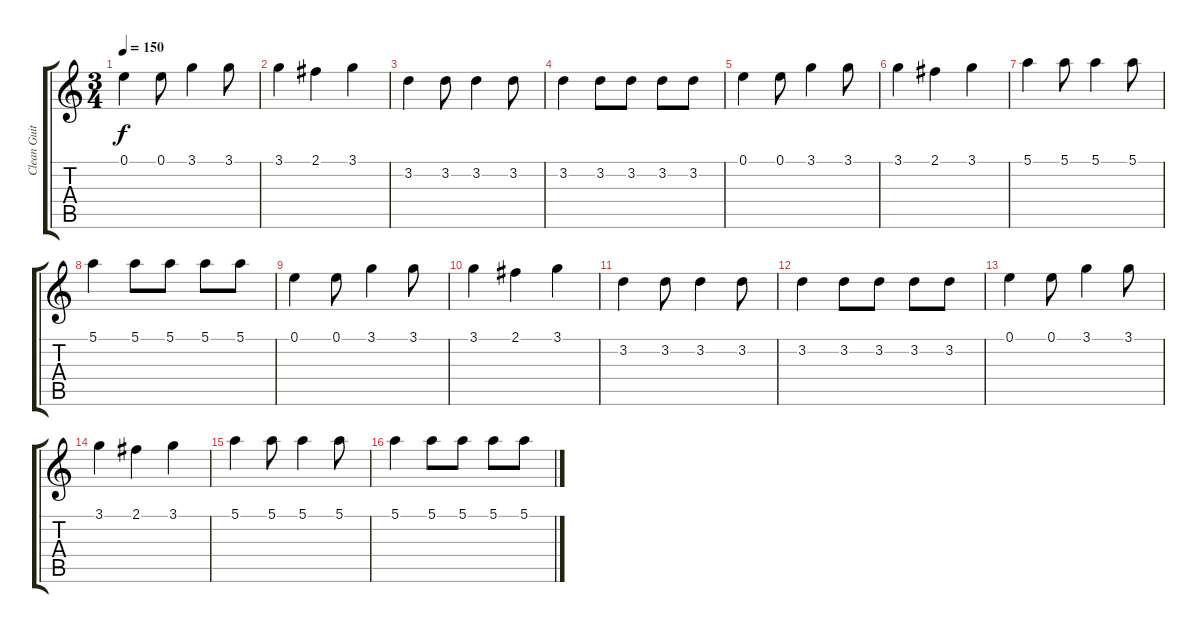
\track ("Clean Guitar" "Clean Guit") {instrument electricguitarclean}
\staff {score tabs}
\tuning (E4 B3 G3 D3 A2 E2) {hide}
\ts (3 4)
\tempo 150
\clef g2
\ks c
0.1.4{dy f} 0.1.8 3.1.4 3.1.8 |
3.1.4 2.1.4 3.1.4 |
3.2.4 3.2.8 3.2.4 3.2.8 |
3.2.4 3.2.8 3.2.8 3.2.8 3.2.8 |
0.1.4 0.1.8 3.1.4 3.1.8 |
3.1.4 2.1.4 3.1.4 |
5.1.4 5.1.8 5.1.4 5.1.8 |
5.1.4 5.1.8 5.1.8 5.1.8 5.1.8 |
0.1.4{volume 14} 0.1.8 3.1.4 3.1.8 |
3.1.4 2.1.4 3.1.4 |
3.2.4 3.2.8 3.2.4 3.2.8 |
3.2.4 3.2.8 3.2.8 3.2.8 3.2.8 |
0.1.4 0.1.8 3.1.4 3.1.8 |
3.1.4 2.1.4 3.1.4 |
5.1.4 5.1.8 5.1.4 5.1.8 |
5.1.4 5.1.8 5.1.8 5.1.8 5.1.8
